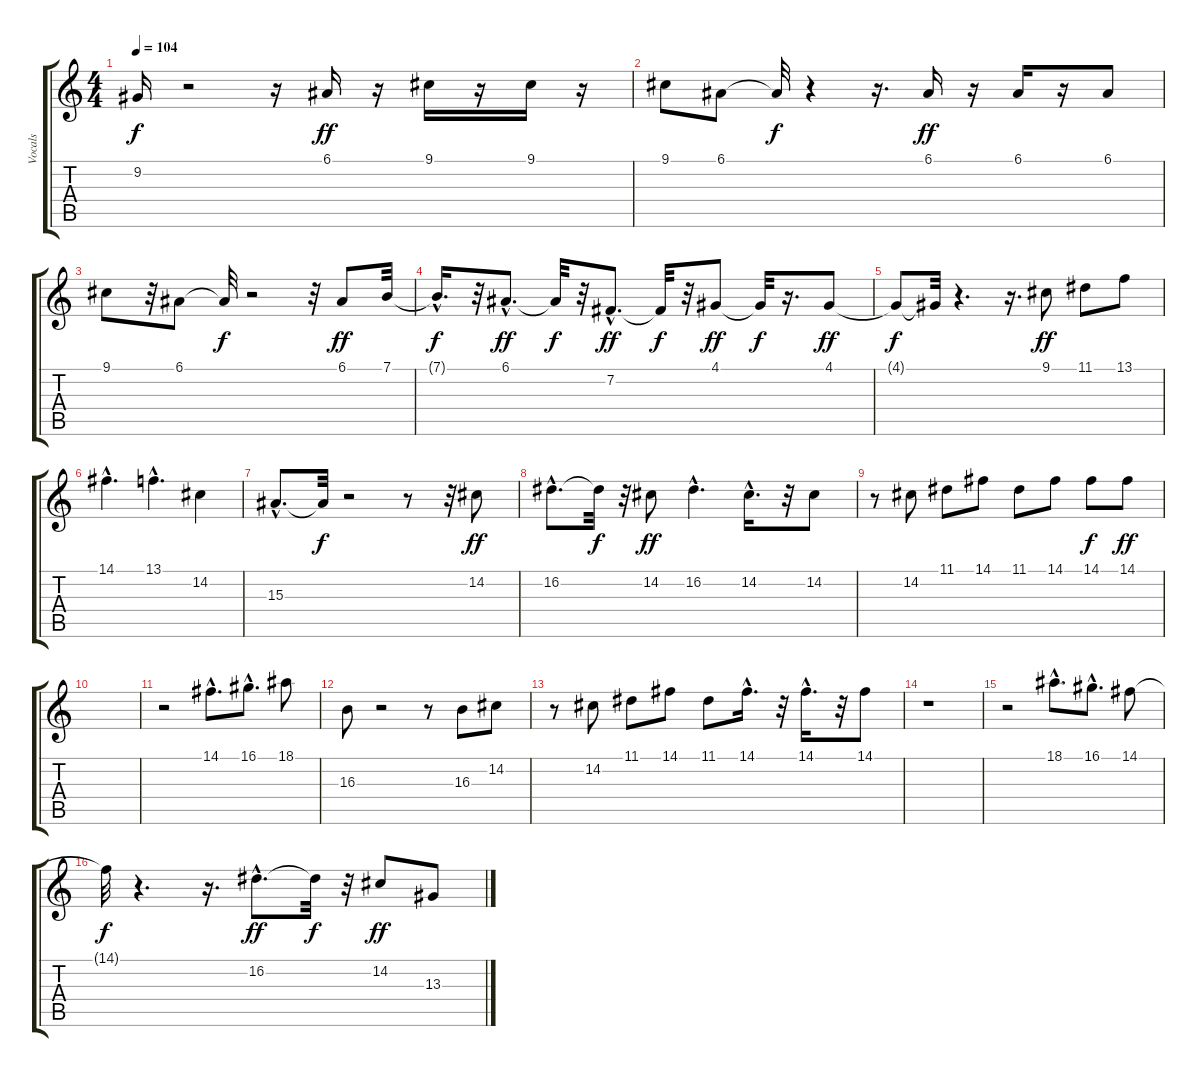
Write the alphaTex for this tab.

\track ("Vocals" "Vocals") {instrument altosax}
\staff {score tabs}
\tuning (E4 B3 G3 D3 A2 E2) {hide}
\ts (4 4)
\tempo 104
\clef g2
\ks c
9.2{t}.16{dy f} r.2 r.16 6.1.16{dy ff} r.16 9.1.16 r.16 9.1.16 r.16 |
9.1.8 6.1.8 6.1{t}.32{dy f} r.4 r.16{d} 6.1.16{dy ff} r.16 6.1.16 r.16 6.1.8 |
9.1.8 r.32 6.1.8 6.1{t}.32{dy f} r.2 r.32 6.1.8{dy ff} 7.1.32 |
7.1{hac t}.16{d dy f} r.32 6.1{hac}.8{d dy ff} 6.1{t}.32{dy f} r.32 7.2{hac}.8{d dy ff} 7.2{t}.32{dy f} r.32 4.1.8{dy ff} 4.1{t}.32{dy f} r.16{d} 4.1.8{dy ff} |
4.1{t}.8{dy f} 4.1{t}.32 r.4{d} r.16{d} 9.1.8{dy ff} 11.1.8 13.1.8 |
14.1{hac}.4{d} 13.1{hac}.4{d} 14.2.4 |
15.3{hac}.8{d} 15.3{t}.32{dy f} r.2 r.8 r.32 14.2.8{dy ff} |
16.2{hac}.8{d} 16.2{t}.32{dy f} r.32 14.2.8{dy ff} 16.2{hac}.4{d} 14.2{hac}.16{d} r.32 14.2.8 |
r.8 14.2.8 11.1.8 14.1.8 11.1.8 14.1.8 14.1.8{dy f} 14.1.8{dy ff} |
|
r.2 14.1{hac}.8{d} 16.1{hac}.8{d} 18.1.8 |
16.3.8 r.2 r.8 16.3.8 14.2.8 |
r.8 14.2.8 11.1.8 14.1.8 11.1.8 14.1{hac}.16{d} r.32 14.1{hac}.16{d} r.32 14.1.8 |
r.1 |
r.2 18.1{hac}.8{d} 16.1{hac}.8{d} 14.1.8 |
14.1{t}.32{dy f} r.4{d} r.16{d} 16.2{hac}.8{d dy ff} 16.2{t}.32{dy f} r.32 14.2.8{dy ff} 13.3.8
